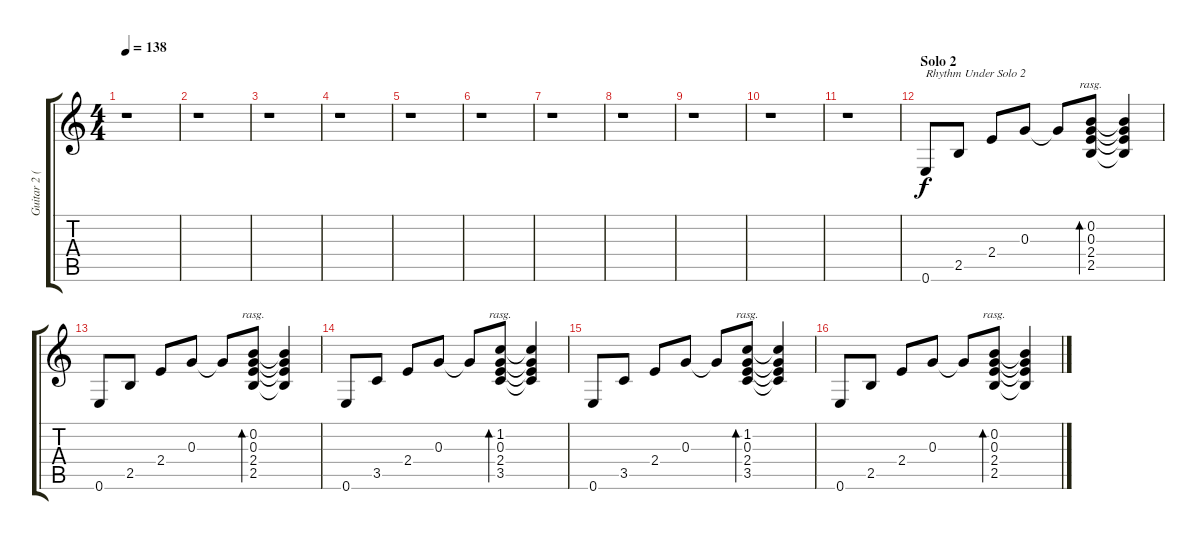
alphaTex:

\track ("Guitar 2 (clean)" "Guitar 2 (") {instrument acousticguitarsteel}
\staff {score tabs}
\tuning (E4 B3 G3 D3 A2 E2) {hide}
\ts (4 4)
\tempo 138
\clef g2
\ks c
r.1{dy f} |
r.1 |
r.1 |
r.1 |
r.1 |
r.1 |
r.1 |
r.1 |
r.1 |
r.1 |
r.1 |
\section ("" "Solo 2")
0.6.8{txt "Rhythm Under Solo 2" volume 10} 2.5.8 2.4.8 0.3.8 0.3{t}.8 (0.2 0.3 2.4 2.5).8{bd 240 rasg ii} (0.2{t} 0.3{t} 2.4{t} 2.5{t}).4 |
0.6.8 2.5.8 2.4.8 0.3.8 0.3{t}.8 (0.2 0.3 2.4 2.5).8{bd 240 rasg ii} (0.2{t} 0.3{t} 2.4{t} 2.5{t}).4 |
0.6.8 3.5.8 2.4.8 0.3.8 0.3{t}.8 (1.2 0.3 2.4 3.5).8{bd 240 rasg ii} (1.2{t} 0.3{t} 2.4{t} 3.5{t}).4 |
0.6.8 3.5.8 2.4.8 0.3.8 0.3{t}.8 (1.2 0.3 2.4 3.5).8{bd 240 rasg ii} (1.2{t} 0.3{t} 2.4{t} 3.5{t}).4 |
0.6.8 2.5.8 2.4.8 0.3.8 0.3{t}.8 (0.2 0.3 2.4 2.5).8{bd 240 rasg ii} (0.2{t} 0.3{t} 2.4{t} 2.5{t}).4
